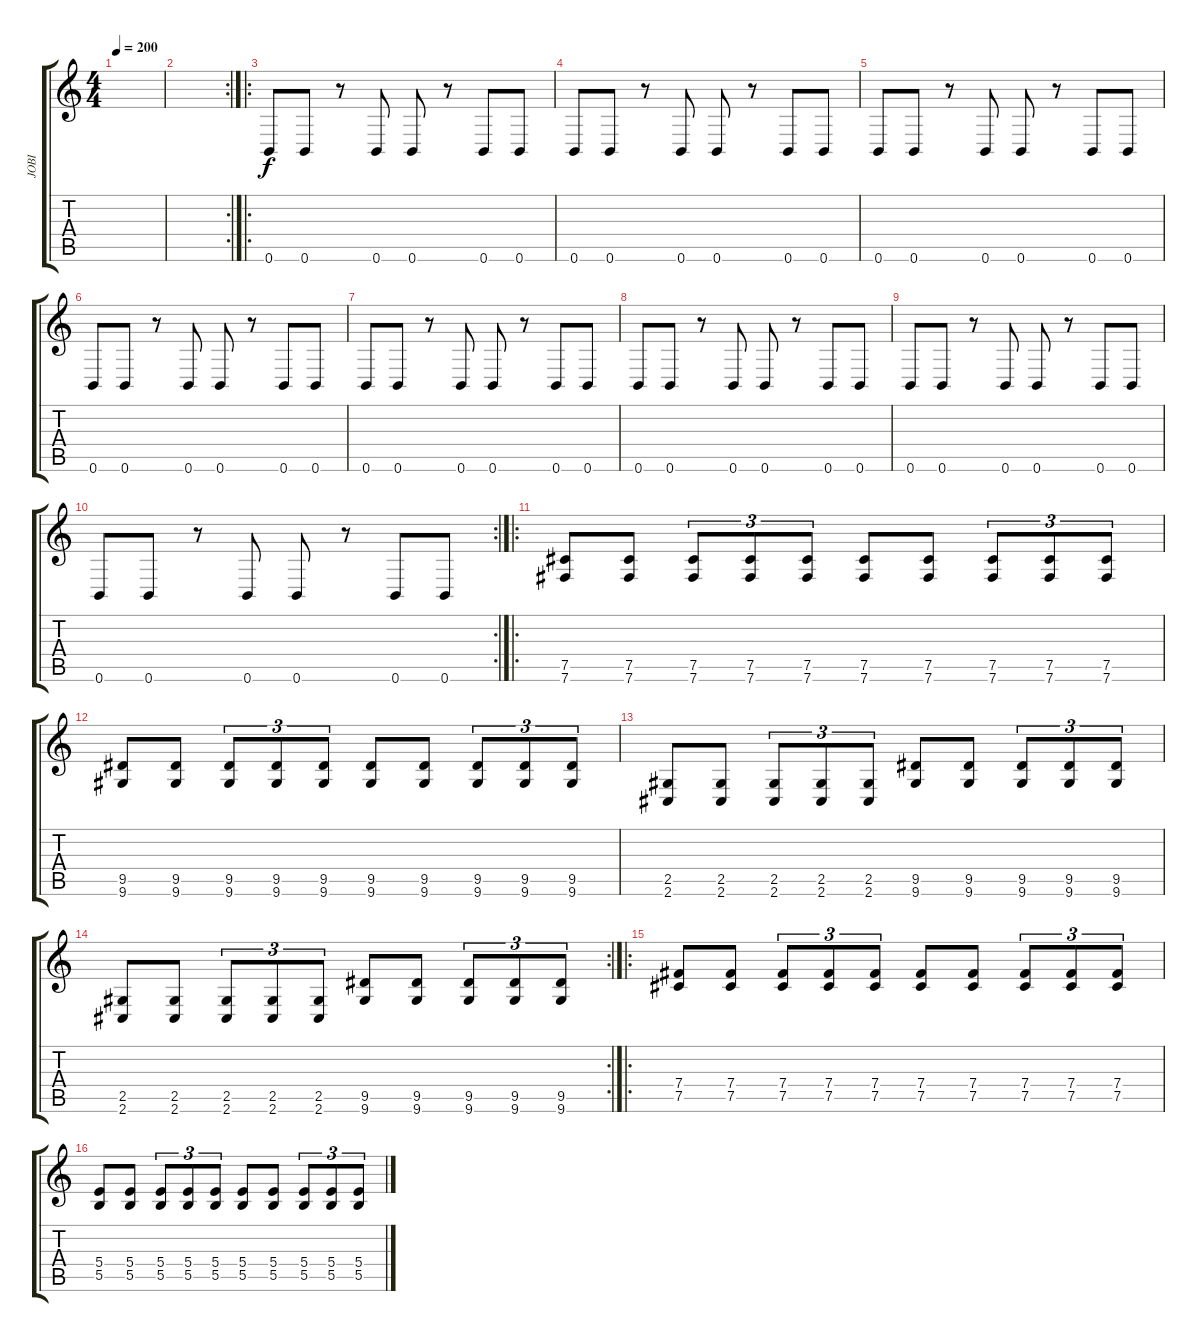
\track ("JOBI" "JOBI") {instrument distortionguitar}
\staff {score tabs}
\tuning (Db4 Ab3 E3 B2 Gb2 B1) {hide}
\ts (4 4)
\tempo 200
\clef g2
\ks c
|
\rc 2
|
\ro
0.6.8{dy f volume 11} 0.6.8 r.8 0.6.8 0.6.8 r.8 0.6.8 0.6.8 |
0.6.8 0.6.8 r.8 0.6.8 0.6.8 r.8 0.6.8 0.6.8 |
0.6.8 0.6.8 r.8 0.6.8 0.6.8 r.8 0.6.8 0.6.8 |
0.6.8 0.6.8 r.8 0.6.8 0.6.8 r.8 0.6.8 0.6.8 |
0.6.8 0.6.8 r.8 0.6.8 0.6.8 r.8 0.6.8 0.6.8 |
0.6.8 0.6.8 r.8 0.6.8 0.6.8 r.8 0.6.8 0.6.8 |
0.6.8 0.6.8 r.8 0.6.8 0.6.8 r.8 0.6.8 0.6.8 |
\rc 2
0.6.8 0.6.8 r.8 0.6.8 0.6.8 r.8 0.6.8 0.6.8 |
\ro
(7.5 7.6).8{volume 16} (7.5 7.6).8 (7.5 7.6).8{tu (3 2)} (7.5 7.6).8{tu (3 2)} (7.5 7.6).8{tu (3 2)} (7.5 7.6).8 (7.5 7.6).8 (7.5 7.6).8{tu (3 2)} (7.5 7.6).8{tu (3 2)} (7.5 7.6).8{tu (3 2)} |
(9.5 9.6).8{volume 16} (9.5 9.6).8 (9.5 9.6).8{tu (3 2)} (9.5 9.6).8{tu (3 2)} (9.5 9.6).8{tu (3 2)} (9.5 9.6).8 (9.5 9.6).8 (9.5 9.6).8{tu (3 2)} (9.5 9.6).8{tu (3 2)} (9.5 9.6).8{tu (3 2)} |
(2.5 2.6).8{volume 16} (2.5 2.6).8 (2.5 2.6).8{tu (3 2)} (2.5 2.6).8{tu (3 2)} (2.5 2.6).8{tu (3 2)} (9.5 9.6).8 (9.5 9.6).8 (9.5 9.6).8{tu (3 2)} (9.5 9.6).8{tu (3 2)} (9.5 9.6).8{tu (3 2)} |
\rc 2
(2.5 2.6).8{volume 16} (2.5 2.6).8 (2.5 2.6).8{tu (3 2)} (2.5 2.6).8{tu (3 2)} (2.5 2.6).8{tu (3 2)} (9.5 9.6).8 (9.5 9.6).8 (9.5 9.6).8{tu (3 2)} (9.5 9.6).8{tu (3 2)} (9.5 9.6).8{tu (3 2)} |
\ro
(7.4 7.5).8{volume 16} (7.4 7.5).8 (7.4 7.5).8{tu (3 2)} (7.4 7.5).8{tu (3 2)} (7.4 7.5).8{tu (3 2)} (7.4 7.5).8 (7.4 7.5).8 (7.4 7.5).8{tu (3 2)} (7.4 7.5).8{tu (3 2)} (7.4 7.5).8{tu (3 2)} |
(5.4 5.5).8{volume 16} (5.4 5.5).8 (5.4 5.5).8{tu (3 2)} (5.4 5.5).8{tu (3 2)} (5.4 5.5).8{tu (3 2)} (5.4 5.5).8 (5.4 5.5).8 (5.4 5.5).8{tu (3 2)} (5.4 5.5).8{tu (3 2)} (5.4 5.5).8{tu (3 2)}
